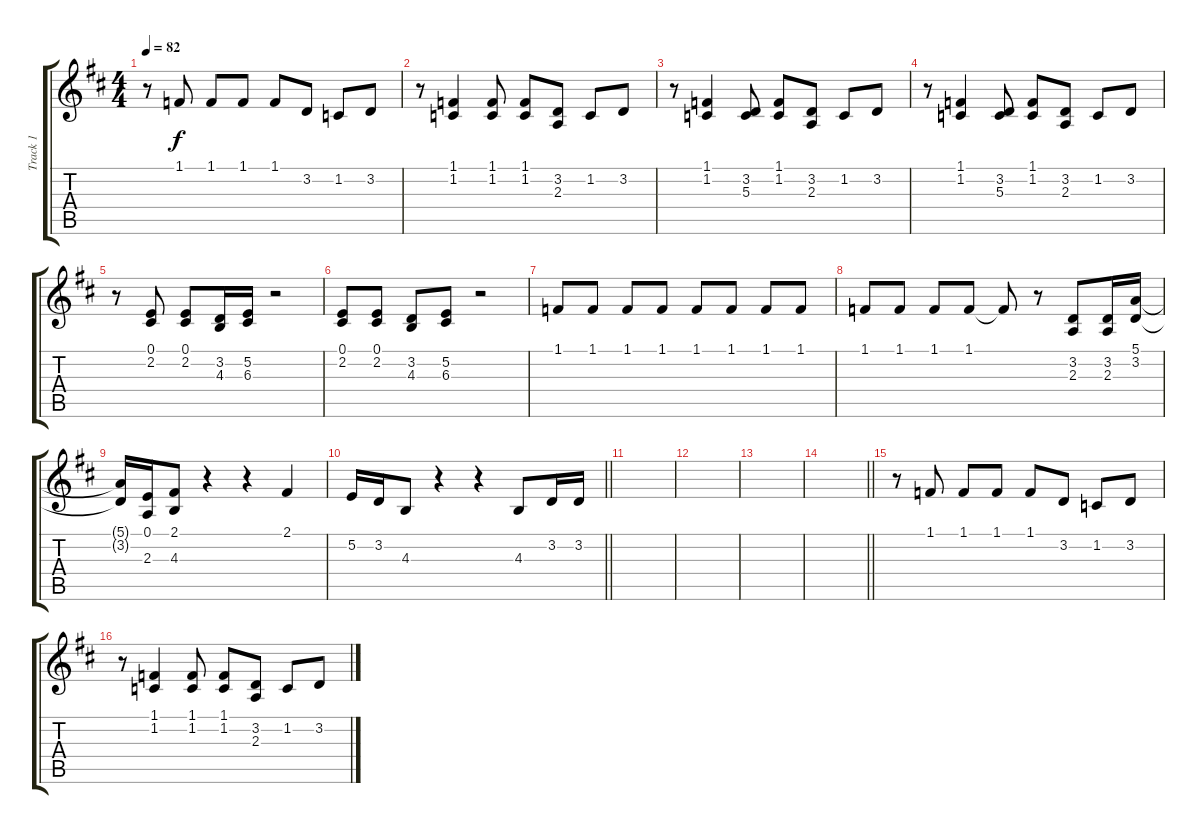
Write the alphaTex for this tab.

\track ("Track 1" "Track 1") {instrument tenorsax}
\staff {score tabs}
\tuning (E4 B3 G3 D3 A2 E2) {hide}
\ts (4 4)
\tempo 82
\clef g2
\ks d
r.8{dy f} 1.1.8 1.1.8 1.1.8 1.1.8 3.2.8 1.2.8 3.2.8 |
r.8 (1.1 1.2).4 (1.1 1.2).8 (1.1 1.2).8 (3.2 2.3).8 1.2.8 3.2.8 |
r.8 (1.1 1.2).4 (3.2 5.3).8 (1.1 1.2).8 (3.2 2.3).8 1.2.8 3.2.8 |
r.8 (1.1 1.2).4 (3.2 5.3).8 (1.1 1.2).8 (3.2 2.3).8 1.2.8 3.2.8 |
r.8 (0.1 2.2).8 (0.1 2.2).8 (3.2 4.3).16 (5.2 6.3).16 r.2 |
(0.1 2.2).8 (0.1 2.2).8 (3.2 4.3).8 (5.2 6.3).8 r.2 |
1.1.8 1.1.8 1.1.8 1.1.8 1.1.8 1.1.8 1.1.8 1.1.8 |
1.1.8 1.1.8 1.1.8 1.1.8 1.1{t}.8 r.8 (3.2 2.3).8 (3.2 2.3).16 (5.1 3.2).16 |
(5.1{t} 3.2{t}).16 (0.1 2.3).16 (2.1 4.3).8 r.4 r.4 2.1.4 |
\barLineRight lightlight
5.2.16 3.2.16 4.3.8 r.4 r.4 4.3.8 3.2.16 3.2.16 |
|
|
|
\barLineRight lightlight
|
r.8 1.1.8 1.1.8 1.1.8 1.1.8 3.2.8 1.2.8 3.2.8 |
r.8 (1.1 1.2).4 (1.1 1.2).8 (1.1 1.2).8 (3.2 2.3).8 1.2.8 3.2.8
